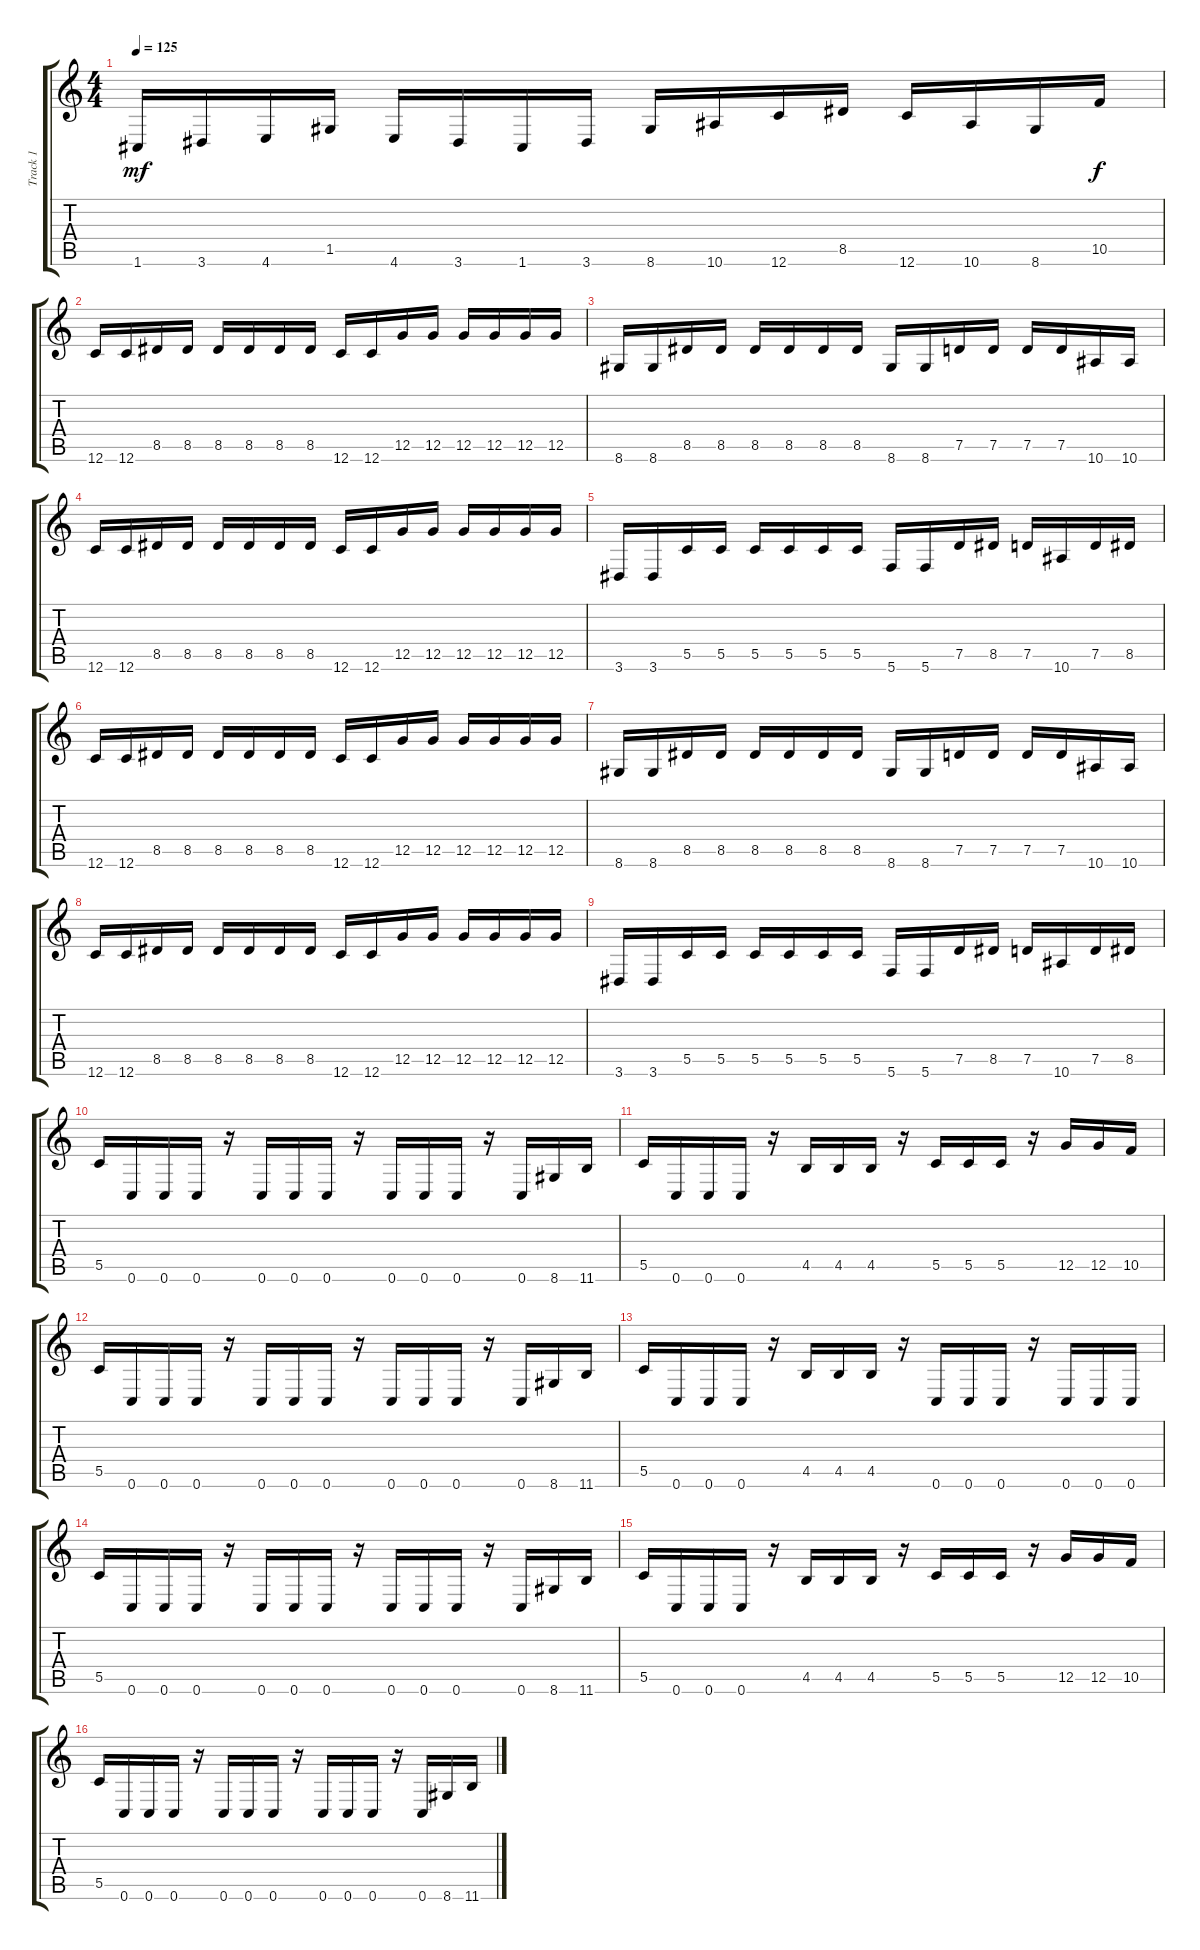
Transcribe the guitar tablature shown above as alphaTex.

\track ("Track 1" "Track 1") {instrument overdrivenguitar}
\staff {score tabs}
\tuning (D4 A3 F3 C3 G2 C2) {hide}
\ts (4 4)
\tempo 125
\clef g2
\ks c
1.6.16{dy mf} 3.6.16 4.6.16 1.5.16 4.6.16 3.6.16 1.6.16 3.6.16 8.6.16 10.6.16 12.6.16 8.5.16 12.6.16 10.6.16 8.6.16 10.5.16{dy f} |
12.6.16 12.6.16 8.5.16 8.5.16 8.5.16 8.5.16 8.5.16 8.5.16 12.6.16 12.6.16 12.5.16 12.5.16 12.5.16 12.5.16 12.5.16 12.5.16 |
8.6.16 8.6.16 8.5.16 8.5.16 8.5.16 8.5.16 8.5.16 8.5.16 8.6.16 8.6.16 7.5.16 7.5.16 7.5.16 7.5.16 10.6.16 10.6.16 |
12.6.16 12.6.16 8.5.16 8.5.16 8.5.16 8.5.16 8.5.16 8.5.16 12.6.16 12.6.16 12.5.16 12.5.16 12.5.16 12.5.16 12.5.16 12.5.16 |
3.6.16 3.6.16 5.5.16 5.5.16 5.5.16 5.5.16 5.5.16 5.5.16 5.6.16 5.6.16 7.5.16 8.5.16 7.5.16 10.6.16 7.5.16 8.5.16 |
12.6.16 12.6.16 8.5.16 8.5.16 8.5.16 8.5.16 8.5.16 8.5.16 12.6.16 12.6.16 12.5.16 12.5.16 12.5.16 12.5.16 12.5.16 12.5.16 |
8.6.16 8.6.16 8.5.16 8.5.16 8.5.16 8.5.16 8.5.16 8.5.16 8.6.16 8.6.16 7.5.16 7.5.16 7.5.16 7.5.16 10.6.16 10.6.16 |
12.6.16 12.6.16 8.5.16 8.5.16 8.5.16 8.5.16 8.5.16 8.5.16 12.6.16 12.6.16 12.5.16 12.5.16 12.5.16 12.5.16 12.5.16 12.5.16 |
3.6.16 3.6.16 5.5.16 5.5.16 5.5.16 5.5.16 5.5.16 5.5.16 5.6.16 5.6.16 7.5.16 8.5.16 7.5.16 10.6.16 7.5.16 8.5.16 |
5.5.16 0.6.16 0.6.16 0.6.16 r.16 0.6.16 0.6.16 0.6.16 r.16 0.6.16 0.6.16 0.6.16 r.16 0.6.16 8.6.16 11.6.16 |
5.5.16 0.6.16 0.6.16 0.6.16 r.16 4.5.16 4.5.16 4.5.16 r.16 5.5.16 5.5.16 5.5.16 r.16 12.5.16 12.5.16 10.5.16 |
5.5.16 0.6.16 0.6.16 0.6.16 r.16 0.6.16 0.6.16 0.6.16 r.16 0.6.16 0.6.16 0.6.16 r.16 0.6.16 8.6.16 11.6.16 |
5.5.16 0.6.16 0.6.16 0.6.16 r.16 4.5.16 4.5.16 4.5.16 r.16 0.6.16 0.6.16 0.6.16 r.16 0.6.16 0.6.16 0.6.16 |
5.5.16 0.6.16 0.6.16 0.6.16 r.16 0.6.16 0.6.16 0.6.16 r.16 0.6.16 0.6.16 0.6.16 r.16 0.6.16 8.6.16 11.6.16 |
5.5.16 0.6.16 0.6.16 0.6.16 r.16 4.5.16 4.5.16 4.5.16 r.16 5.5.16 5.5.16 5.5.16 r.16 12.5.16 12.5.16 10.5.16 |
5.5.16 0.6.16 0.6.16 0.6.16 r.16 0.6.16 0.6.16 0.6.16 r.16 0.6.16 0.6.16 0.6.16 r.16 0.6.16 8.6.16 11.6.16
